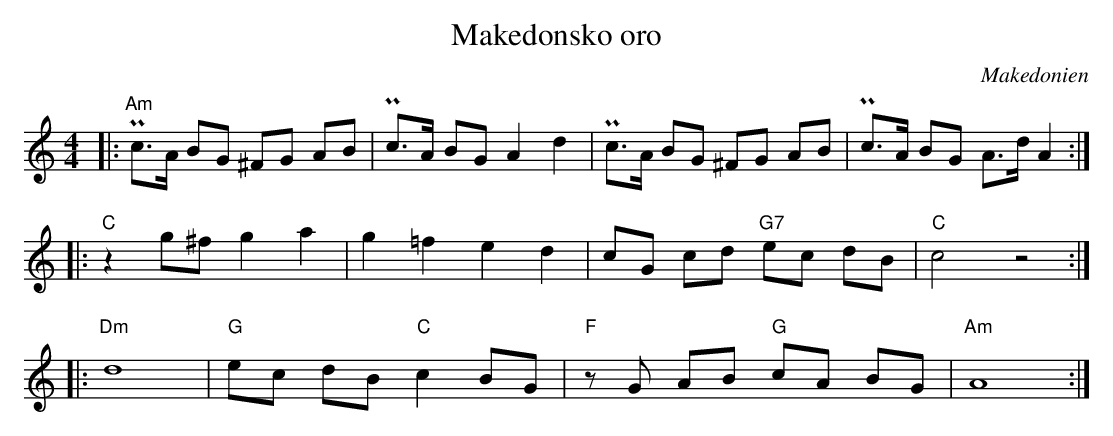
X:1
T:Makedonsko oro
O:Makedonien
M:4/4
L:1/8
K:Am
|:"Am"Pc>A BG ^FG AB|Pc>A BG A2 d2|Pc>A BG ^FG AB|Pc>A BG A>d A2:|
|:"C"z2 g^f g2 a2|g2 =f2 e2 d2|cG cd "G7"ec dB|"C"c4 z4:|
|:"Dm"d8|"G"ec dB "C"c2 BG|"F"z G AB "G"cA BG|"Am"A8:|
